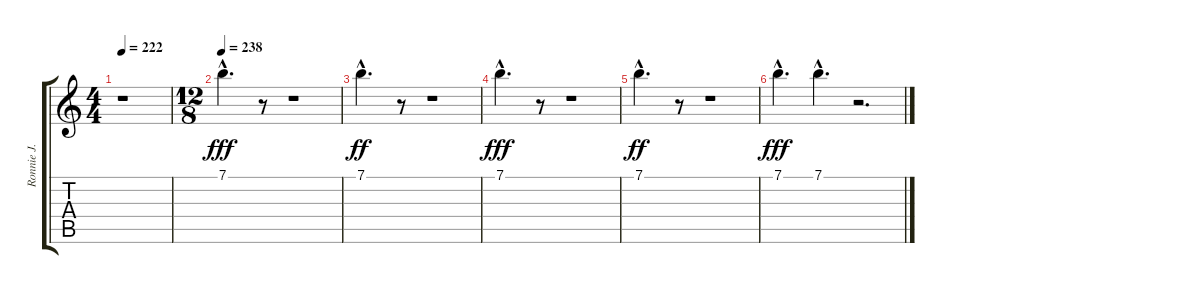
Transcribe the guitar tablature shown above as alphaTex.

\track ("Ronnie J. Dio" "Ronnie J. ") {instrument whistle}
\staff {score tabs}
\tuning (E5 B4 G4 D4 A3 E3) {hide}
\ts (4 4)
\tempo 222
\clef g2
\ks c
r.1{dy f} |
\ts (12 8)
\tempo 238
7.1{hac}.4{d dy fff} r.8 r.1 |
7.1{hac}.4{d dy ff} r.8 r.1 |
7.1{hac}.4{d dy fff} r.8 r.1 |
7.1{hac}.4{d dy ff} r.8 r.1 |
7.1{hac}.4{d dy fff} 7.1{hac}.4{d} r.2{d}
